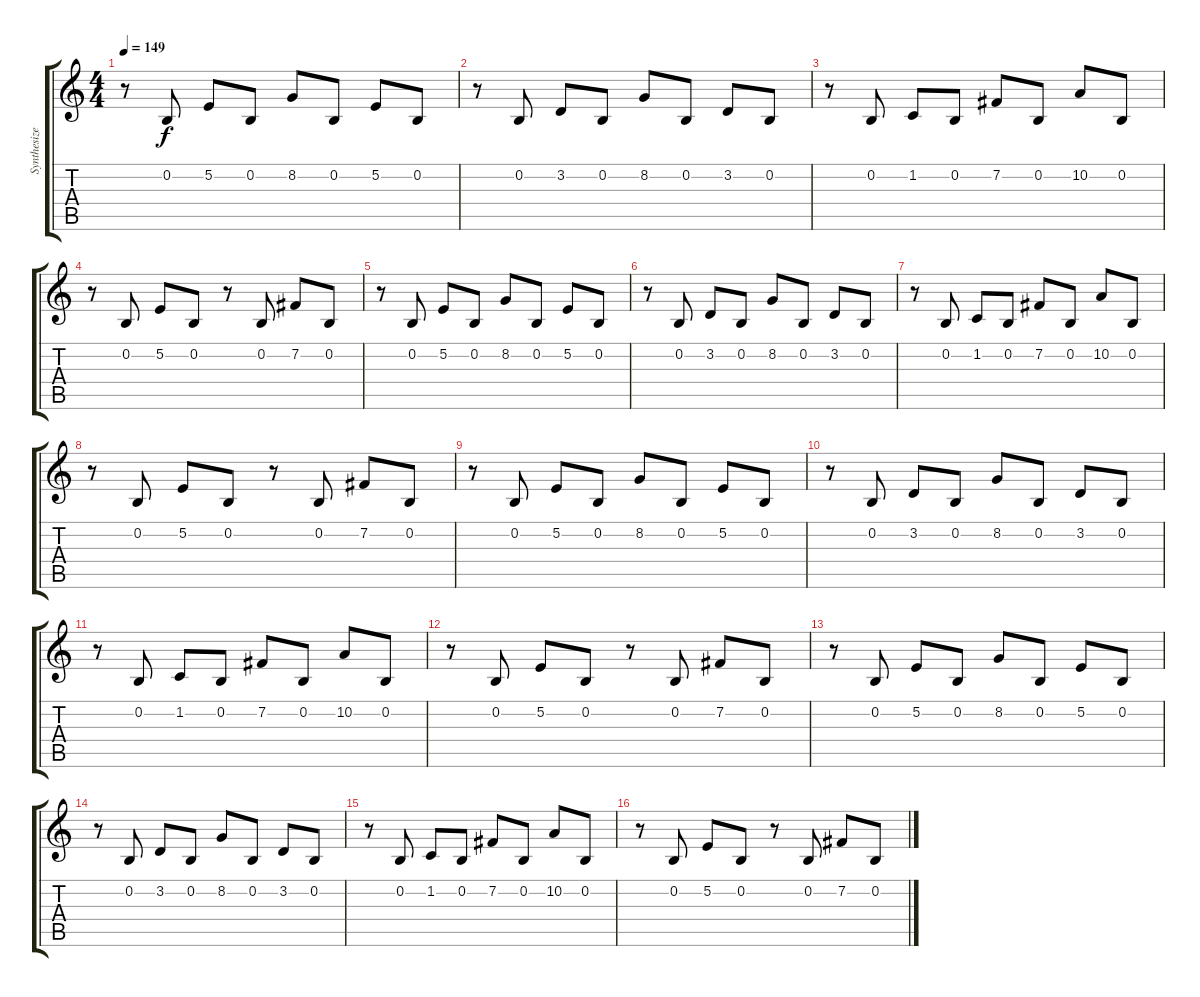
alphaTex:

\track ("Synthesizer" "Synthesize") {instrument electricgrandpiano}
\staff {score tabs}
\tuning (E4 B3 G3 D3 A2 E2) {hide}
\ts (4 4)
\tempo 149
\clef g2
\ks c
r.8{dy f volume 12 instrument electricgrandpiano} 0.2.8 5.2.8 0.2.8 8.2.8 0.2.8 5.2.8 0.2.8 |
r.8 0.2.8 3.2.8 0.2.8 8.2.8 0.2.8 3.2.8 0.2.8 |
r.8 0.2.8 1.2.8 0.2.8 7.2.8 0.2.8 10.2.8 0.2.8 |
r.8 0.2.8 5.2.8 0.2.8 r.8 0.2.8 7.2.8 0.2.8 |
r.8 0.2.8 5.2.8 0.2.8 8.2.8 0.2.8 5.2.8 0.2.8 |
r.8 0.2.8 3.2.8 0.2.8 8.2.8 0.2.8 3.2.8 0.2.8 |
r.8 0.2.8 1.2.8 0.2.8 7.2.8 0.2.8 10.2.8 0.2.8 |
r.8 0.2.8 5.2.8 0.2.8 r.8 0.2.8 7.2.8 0.2.8 |
r.8 0.2.8 5.2.8 0.2.8 8.2.8 0.2.8 5.2.8 0.2.8 |
r.8 0.2.8 3.2.8 0.2.8 8.2.8 0.2.8 3.2.8 0.2.8 |
r.8 0.2.8 1.2.8 0.2.8 7.2.8 0.2.8 10.2.8 0.2.8 |
r.8 0.2.8 5.2.8 0.2.8 r.8 0.2.8 7.2.8 0.2.8 |
r.8 0.2.8 5.2.8 0.2.8 8.2.8 0.2.8 5.2.8 0.2.8 |
r.8 0.2.8 3.2.8 0.2.8 8.2.8 0.2.8 3.2.8 0.2.8 |
r.8 0.2.8 1.2.8 0.2.8 7.2.8 0.2.8 10.2.8 0.2.8 |
r.8 0.2.8 5.2.8 0.2.8 r.8 0.2.8 7.2.8 0.2.8
